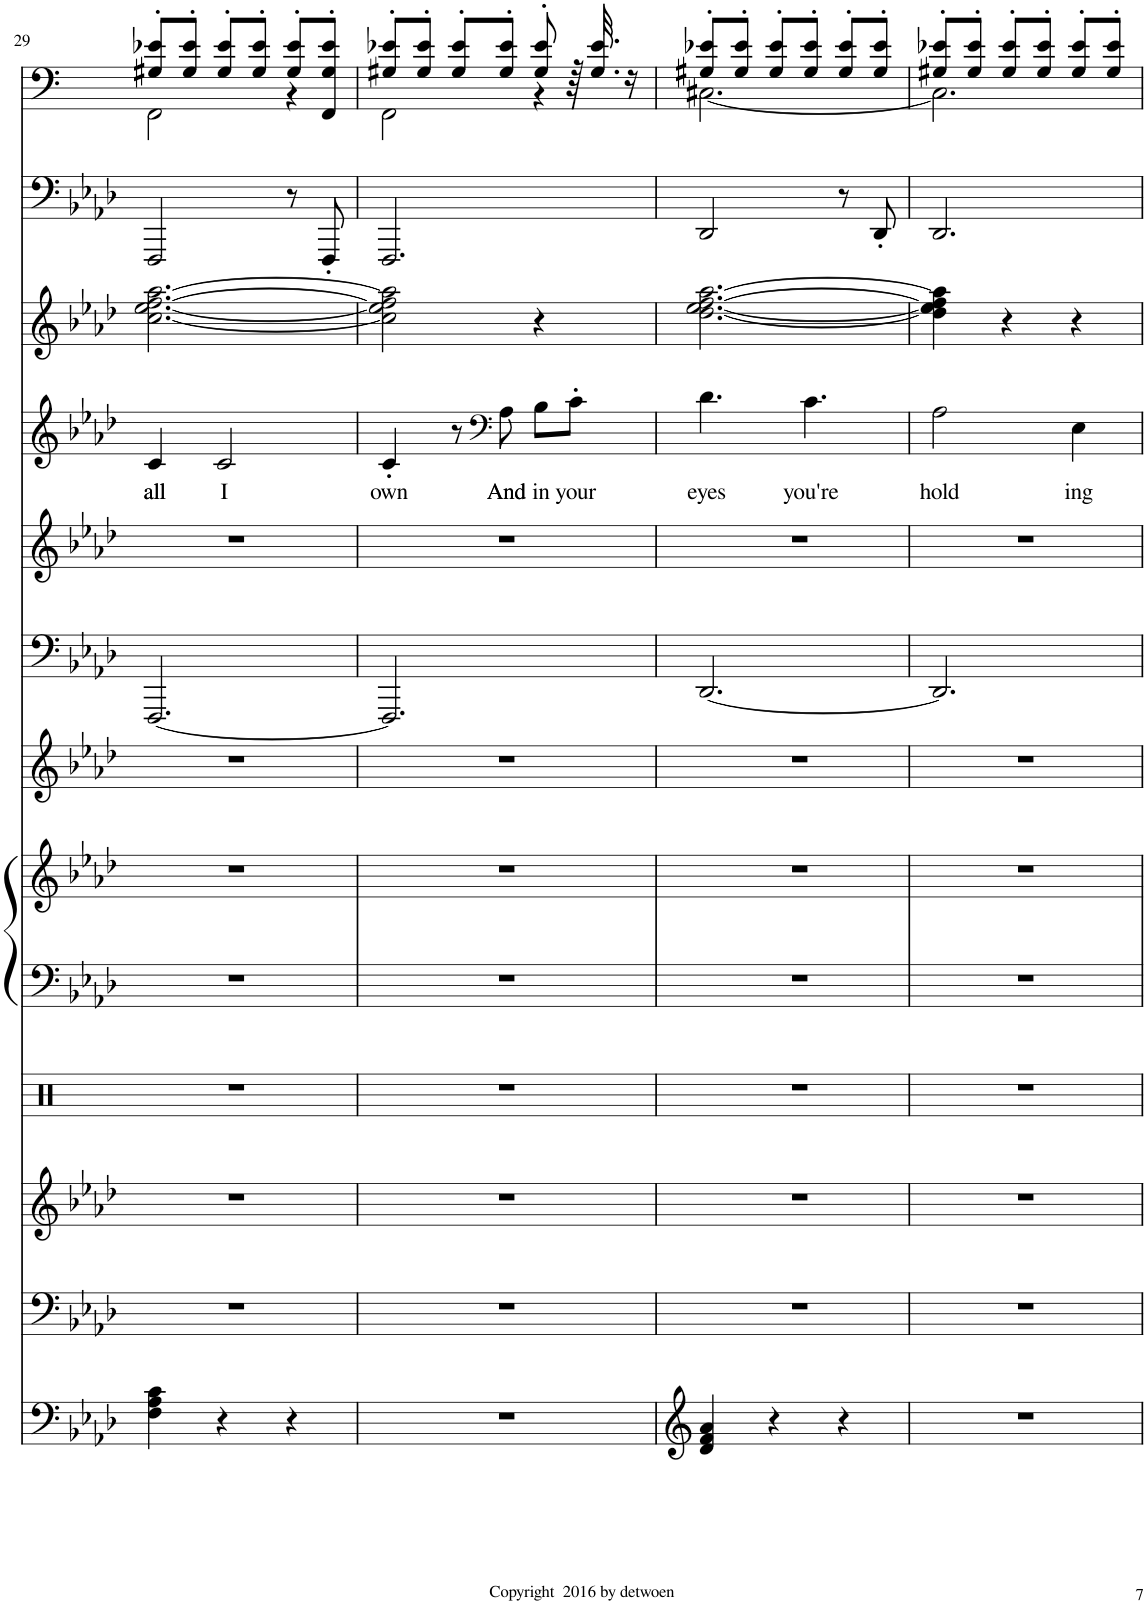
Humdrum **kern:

**kern	**kern	**kern	**kern	**kern	**kern	**kern	**kern	**kern	**kern	**text	**kern	**kern	**kern
*part12	*part11	*part10	*part9	*part8	*part8	*part7	*part6	*part5	*part4	*part4	*part3	*part2	*part1
*staff13	*staff12	*staff11	*staff10	*staff9	*staff8	*staff7	*staff6	*staff5	*staff4	*staff4	*staff3	*staff2	*staff1
*I"Grand Piano	*I"Steel Gtr.	*I"Strings 1	*I"Percussion	*I"Syn.Strings 1	*	*I"Warm Pad	*I"Drawbar Organ	*I"Jazz Guitar	*I"Tenor Sax	*	*I"Rock Organ	*I"Picked Bass	*I"Steel Gtr., untitled
*I'Pno	*	*I'Str	*	*I'Str	*	*	*	*	*I'T Sax	*	*	*	*
!!LO:PB:g=z
*clefF4	*clefF4	*clefG2	*clefX	*clefF4	*clefG2	*clefG2	*clefF4	*clefG2	*clefG2	*	*clefG2	*clefF4	*clefG2
*	*	*	*	*	*	*	*	*	*Trd8c14	*	*	*	*
*k[b-e-a-d-]	*k[b-e-a-d-]	*k[b-e-a-d-]	*k[]	*k[b-e-a-d-]	*k[b-e-a-d-]	*k[b-e-a-d-]	*k[b-e-a-d-]	*k[b-e-a-d-]	*k[b-e-a-d-]	*	*k[b-e-a-d-]	*k[b-e-a-d-]	*k[b-e-a-d-]
*M3/4	*M3/4	*M3/4	*M3/4	*M3/4	*M3/4	*M3/4	*M3/4	*M3/4	*M3/4	*	*M3/4	*M3/4	*M3/4
=29	=29	=29	=29	=29	=29	=29	=29	=29	=29	=29	=29	=29	=29
!	!	!	!	!	!	!	!	!	!	!LO:LY:b	!	!	!
*	*	*	*	*	*	*	*	*	*	*	*	*	*^
4F\ 4A-\ 4c\	2.r	2.r	2.r	2.r	2.r	2.r	[2.FFF/	2.r	4c/	all	[2.cc\ [2.ee-\ [2.ff\ [2.aa-\	2FFF/	8G#X/' 8e-X/'L	2FF\
.	.	.	.	.	.	.	.	.	.	.	.	.	8G#/' 8e-/'J	.
!	!	!	!	!	!	!	!	!	!	!LO:LY:b	!	!	!	!
4r	.	.	.	.	.	.	.	.	2c/	I	.	.	8G#/' 8e-/'L	.
.	.	.	.	.	.	.	.	.	.	.	.	.	8G#/' 8e-/'J	.
4r	.	.	.	.	.	.	.	.	.	.	.	8r	8G#/' 8e-/'L	4r
.	.	.	.	.	.	.	.	.	.	.	.	8FFF'/	8FF/' 8G#/' 8e-/'J	.
=30	=30	=30	=30	=30	=30	=30	=30	=30	=30	=30	=30	=30	=30	=30
!	!	!	!	!	!	!	!	!	!	!LO:LY:b	!	!	!	!
2.r	2.r	2.r	2.r	2.r	2.r	2.r	2.FFF/]	2.r	4c'/	own	2cc\] 2ee-\] 2ff\] 2aa-\]	2.FFF/	8G#X/' 8e-X/'L	2FF\
.	.	.	.	.	.	.	.	.	.	.	.	.	8G#/' 8e-/'J	.
.	.	.	.	.	.	.	.	.	8r	.	.	.	8G#/' 8e-/'L	.
*	*	*	*	*	*	*	*	*	*clefF4	*	*	*	*	*
!	!	!	!	!	!	!	!	!	!	!LO:LY:b	!	!	!	!
.	.	.	.	.	.	.	.	.	8A-\	And	.	.	8G#/' 8e-/'J	.
!	!	!	!	!	!	!	!	!	!	!LO:LY:b	!	!	!	!
.	.	.	.	.	.	.	.	.	8B-\L	in	4r	.	8G#/' 8e-/'	4r
!	!	!	!	!	!	!	!	!	!	!LO:LY:b	!	!	!	!
.	.	.	.	.	.	.	.	.	8c'\J	your	.	.	64r	.
.	.	.	.	.	.	.	.	.	.	.	.	.	32.G#/ 32.e-/	.
.	.	.	.	.	.	.	.	.	.	.	.	.	16r	.
=31	=31	=31	=31	=31	=31	=31	=31	=31	=31	=31	=31	=31	=31	=31
!	!	!	!	!	!	!	!	!	!	!LO:LY:b	!	!	!	!
4d-/ 4f/ 4a-/	2.r	2.r	2.r	2.r	2.r	2.r	[2.DD-/	2.r	4.d-\	eyes	[2.dd-\ [2.ee-\ [2.ff\ [2.aa-\	2DD-/	8G#X/' 8e-X/'L	[2.C#X\
.	.	.	.	.	.	.	.	.	.	.	.	.	8G#/' 8e-/'J	.
4r	.	.	.	.	.	.	.	.	.	.	.	.	8G#/' 8e-/'L	.
!	!	!	!	!	!	!	!	!	!	!LO:LY:b	!	!	!	!
.	.	.	.	.	.	.	.	.	4.c\	you're	.	.	8G#/' 8e-/'J	.
4r	.	.	.	.	.	.	.	.	.	.	.	8r	8G#/' 8e-/'L	.
.	.	.	.	.	.	.	.	.	.	.	.	8DD-'/	8G#/' 8e-/'J	.
=32	=32	=32	=32	=32	=32	=32	=32	=32	=32	=32	=32	=32	=32	=32
!	!	!	!	!	!	!	!	!	!	!LO:LY:b	!	!	!	!
2.r	2.r	2.r	2.r	2.r	2.r	2.r	2.DD-/]	2.r	2A-\	hold	4dd-\] 4ee-\] 4ff\] 4aa-\]	2.DD-/	8G#X/' 8e-X/'L	2.C#\]
.	.	.	.	.	.	.	.	.	.	.	.	.	8G#/' 8e-/'J	.
.	.	.	.	.	.	.	.	.	.	.	4r	.	8G#/' 8e-/'L	.
.	.	.	.	.	.	.	.	.	.	.	.	.	8G#/' 8e-/'J	.
!	!	!	!	!	!	!	!	!	!	!LO:LY:b	!	!	!	!
.	.	.	.	.	.	.	.	.	4E-\	ing	4r	.	8G#/' 8e-/'L	.
.	.	.	.	.	.	.	.	.	.	.	.	.	8G#/' 8e-/'J	.
*	*	*	*	*	*	*	*	*	*	*	*	*	*v	*v
=	=	=	=	=	=	=	=	=	=	=	=	=	=
*-	*-	*-	*-	*-	*-	*-	*-	*-	*-	*-	*-	*-	*-
